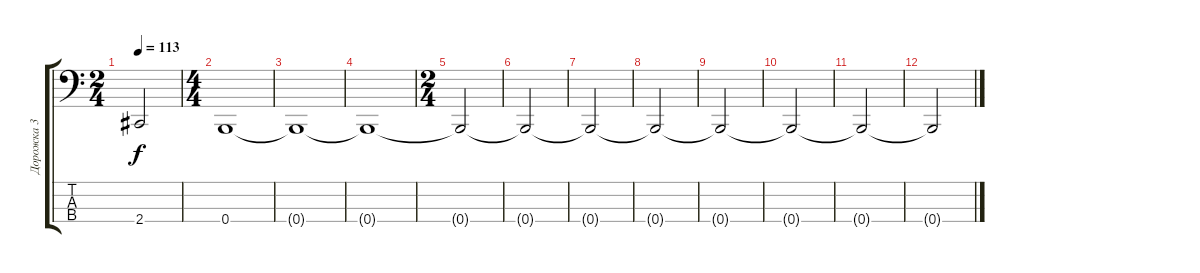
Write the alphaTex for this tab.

\track ("Дорожка 3" "Дорожка 3") {instrument electricbassfinger}
\staff {score tabs}
\tuning (E2 B1 Gb1 B0) {hide}
\ts (2 4)
\tempo 113
\clef f4
\ks c
2.4{t}.2{dy f} |
\ts (4 4)
0.4.1 |
0.4{t}.1 |
0.4{t}.1 |
\ts (2 4)
0.4{t}.2 |
0.4{t}.2 |
0.4{t}.2 |
0.4{t}.2 |
0.4{t}.2 |
0.4{t}.2 |
0.4{t}.2 |
0.4{t}.2
